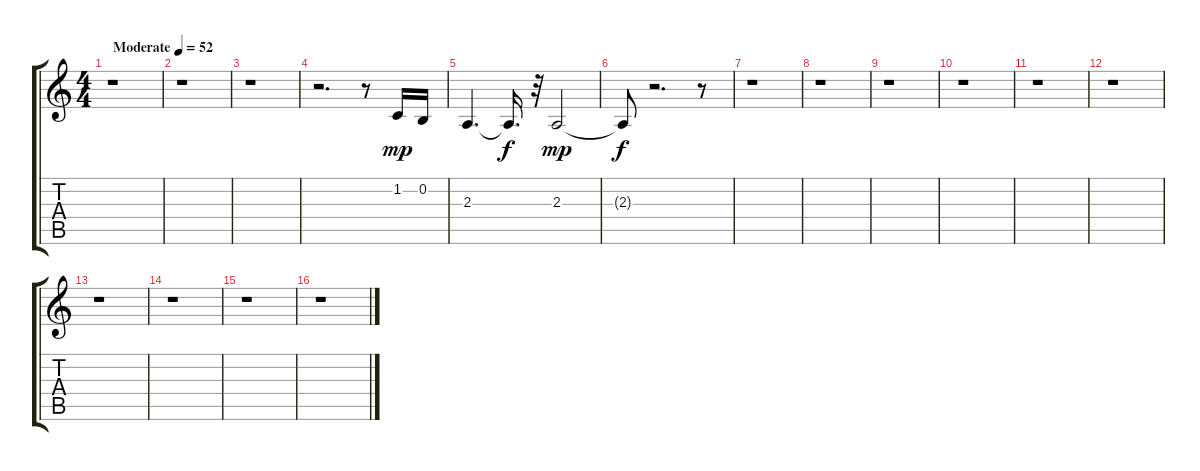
\track "" {instrument celesta}
\staff {score tabs}
\tuning (E4 B3 G3 D3 A2 E2) {hide}
\ts (4 4)
\tempo (52 "Moderate")
\clef g2
\ks c
r.1{dy mp instrument celesta} |
r.1 |
r.1 |
r.2{d} r.8 1.2.16 0.2.16 |
2.3.4{d} 2.3{t}.16{d dy f} r.32 2.3.2{dy mp} |
2.3{t}.8{dy f} r.2{d} r.8 |
r.1 |
r.1 |
r.1 |
r.1 |
r.1 |
r.1 |
r.1 |
r.1 |
r.1 |
r.1
